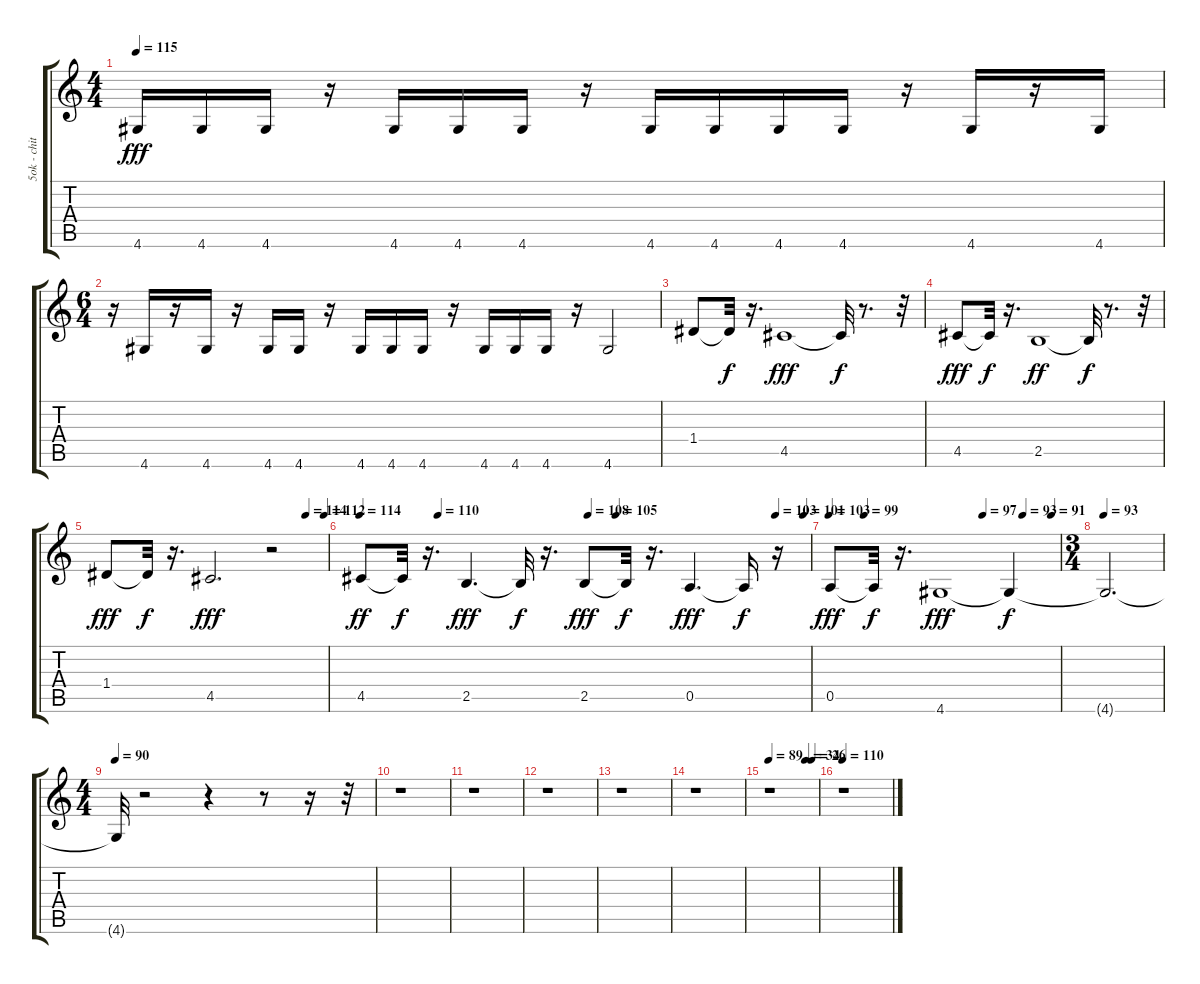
\track ("5ok - chitarra main" "5ok - chit") {instrument distortionguitar}
\staff {score tabs}
\tuning (E4 B3 G3 D3 A2 E2) {hide}
\ts (4 4)
\tempo 115
\clef g2
\ks c
4.6.16{dy fff} 4.6.16 4.6.16 r.16 4.6.16 4.6.16 4.6.16 r.16 4.6.16 4.6.16 4.6.16 4.6.16 r.16 4.6.16 r.16 4.6.16 |
\ts (6 4)
r.16 4.6.16 r.16 4.6.16 r.16 4.6.16 4.6.16 r.16 4.6.16 4.6.16 4.6.16 r.16 4.6.16 4.6.16 4.6.16 r.16 4.6.2 |
1.4.8 1.4{t}.32{dy f} r.16{d} 4.5.1{dy fff} 4.5{t}.32{dy f} r.8{d} r.32 |
4.5.8{dy fff} 4.5{t}.32{dy f} r.16{d} 2.5.1{dy ff} 2.5{t}.32{dy f} r.8{d} r.32 |
\tempo (114 0.9027777777777778)
\tempo (112 0.9861111111111112)
1.4.8{dy fff} 1.4{t}.32{dy f} r.16{d} 4.5.2{d dy fff} r.2 |
\tempo (110 0.1736111111111111)
\tempo (108 0.5069444444444444)
\tempo (105 0.5694444444444444)
\tempo (103 0.9236111111111112)
\tempo (101 0.9861111111111112)
\tempo 114
4.5.8{dy ff} 4.5{t}.32{dy f} r.16{d} 2.5.4{d dy fff} 2.5{t}.32{dy f} r.16{d} 2.5.8{dy fff} 2.5{t}.32{dy f} r.16{d} 0.5.4{d dy fff} 0.5{t}.16{dy f} r.16 |
\tempo (99 0.1527777777777778)
\tempo (93 0.8402777777777778)
\tempo (91 0.9652777777777778)
\tempo 103
\tempo (97 0.6666666666666666)
0.5.8{dy fff} 0.5{t}.32{dy f} r.16{d} 4.6.1{dy fff} 4.6{t}.4{dy f} |
\ts (3 4)
\tempo 93
4.6{t}.2{d} |
\ts (4 4)
\tempo 90
4.6{t}.32 r.2 r.4 r.8 r.16 r.32 |
r.1 |
r.1 |
r.1 |
r.1 |
r.1 |
\tempo 62
\tempo 89
\tempo (34 0.75)
\tempo (26 0.875)
r.1 |
\tempo 110
r.1
